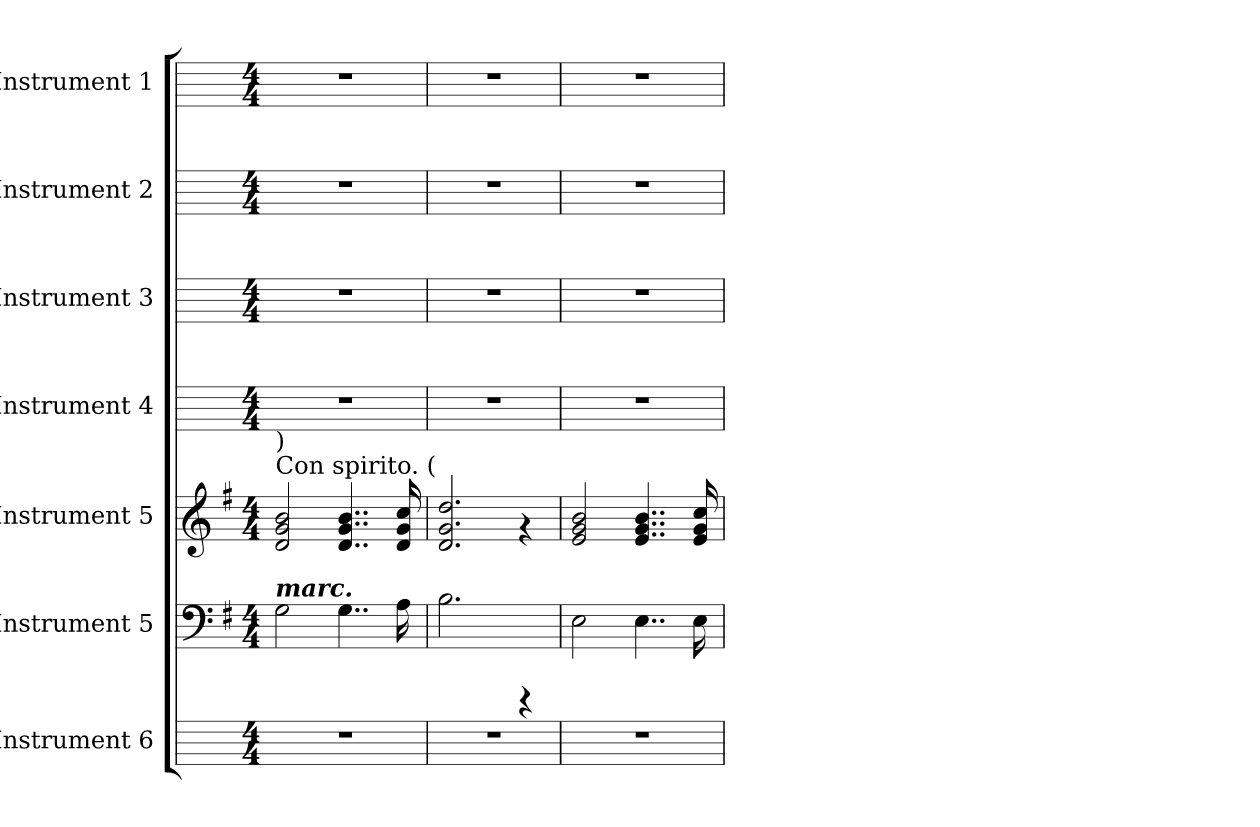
**kern	**kern	**kern	**kern	**kern	**kern	**kern
*part7	*part6	*part5	*part4	*part3	*part2	*part1
*staff7	*staff6	*staff5	*staff4	*staff3	*staff2	*staff1
*I"Instrument 6	*I"Instrument 5	*I"Instrument 5	*I"Instrument 4	*I"Instrument 3	*I"Instrument 2	*I"Instrument 1
!!LO:PB:g=z
*stria5	*stria5	*stria5	*stria5	*stria5	*stria5	*stria5
*	*clefF4	*clefG2	*	*	*	*
*k[]	*k[f#]	*k[f#]	*k[]	*k[]	*k[]	*k[]
*C:	*G:	*G:	*C:	*C:	*C:	*C:
*M4/4	*M4/4	*M4/4	*M4/4	*M4/4	*M4/4	*M4/4
*MM108	*MM108	*MM108	*MM108	*MM108	*MM108	*MM108
=1	=1	=1	=1	=1	=1	=1
!	!	!LO:TX:a:t=Con spirito. (	!	!	!	!
!	!	!LO:TX:a:t=)	!	!	!	!
!	!LO:TX:a:Bi:t=marc.	!	!	!	!	!
1r	2G\	2b/ 2d/ 2g/	1r	1r	1r	1r
.	4..G\	4..b/ 4..d/ 4..g/	.	.	.	.
.	16A\	16cc/ 16g/ 16d/	.	.	.	.
=2	=2	=2	=2	=2	=2	=2
1r	2.B\	2.g/ 2.d/ 2.dd/	1r	1r	1r	1r
.	4rCCC	4rf	.	.	.	.
=3	=3	=3	=3	=3	=3	=3
1r	2E\	2b/ 2g/ 2e/	1r	1r	1r	1r
.	4..E\	4..g/ 4..e/ 4..b/	.	.	.	.
.	16E\	16cc/ 16g/ 16e/	.	.	.	.
=	=	=	=	=	=	=
*-	*-	*-	*-	*-	*-	*-
